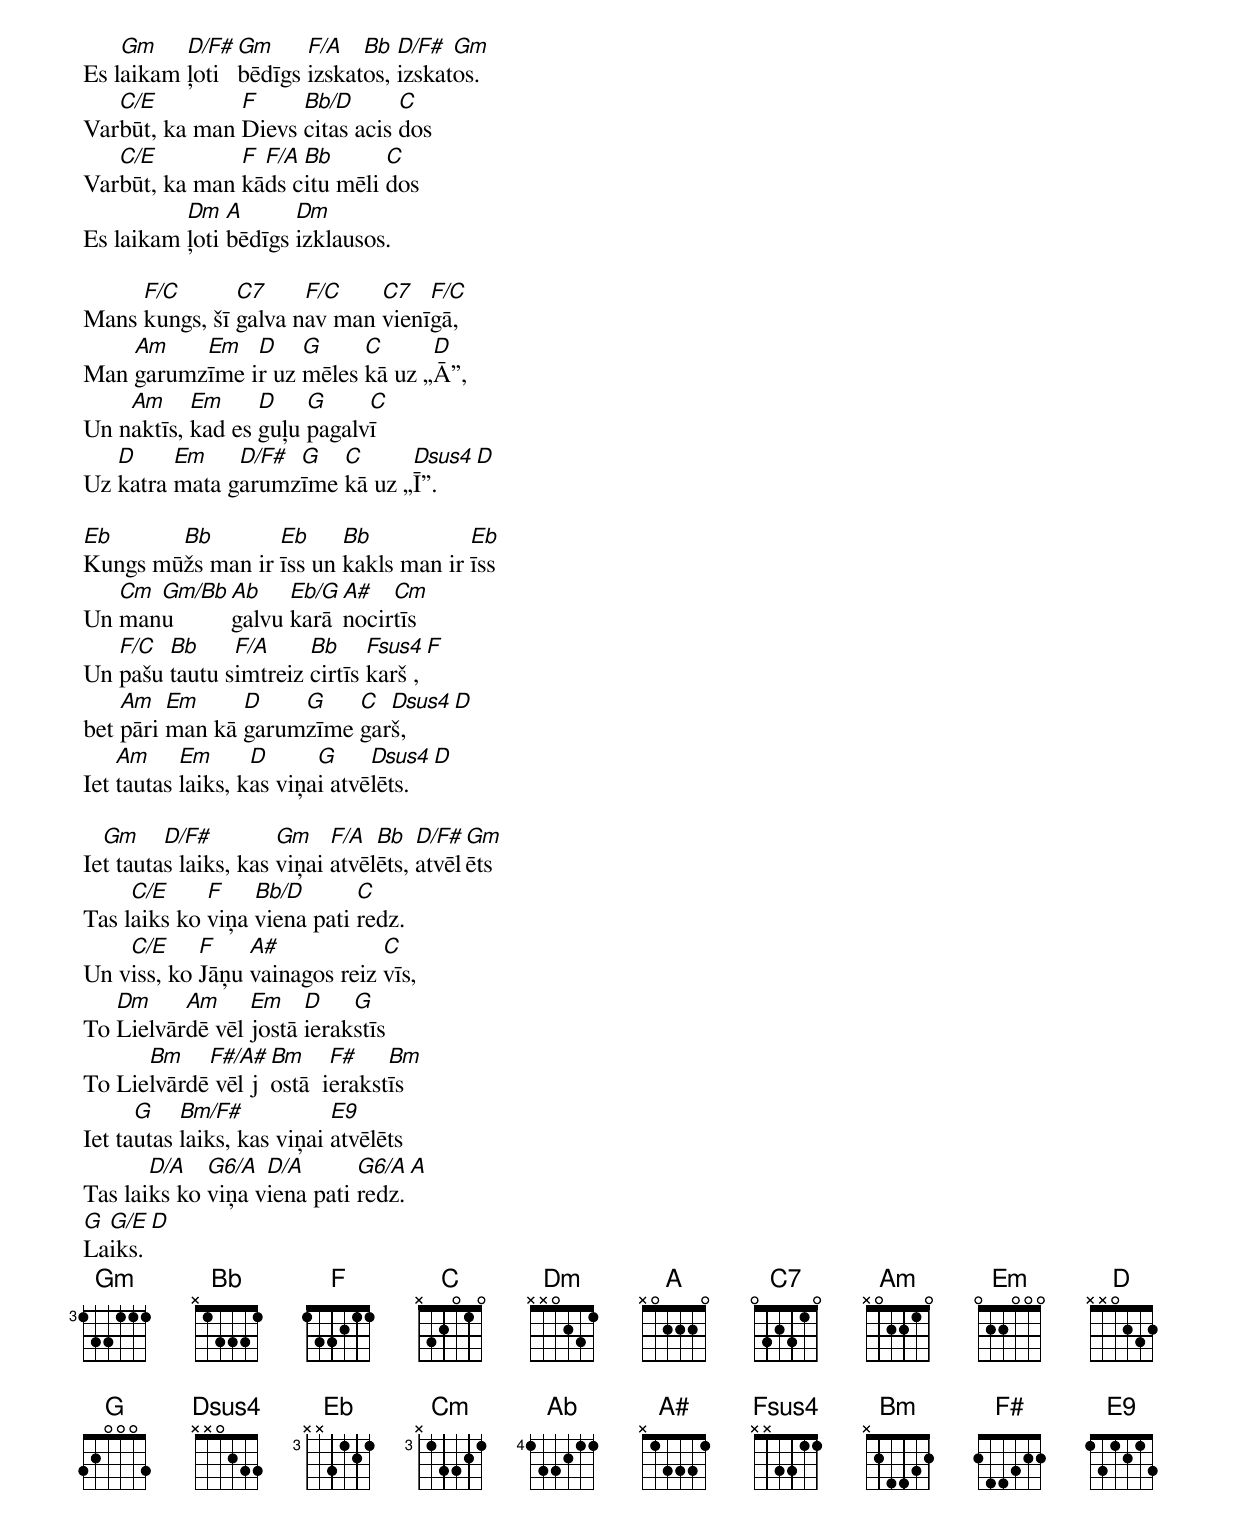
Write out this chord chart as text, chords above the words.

    Gm    D/F# Gm     F/A   Bb  D/F#  Gm
Es laikam ļoti bēdīgs izskatos, izskatos.
   C/E         F     Bb/D       C
Varbūt, ka man Dievs citas acis dos
   C/E         F F/A Bb       C
Varbūt, ka man kāds citu mēli dos
          Dm   A      Dm
Es laikam ļoti bēdīgs izklausos.

     F/C       C7     F/C    C7   F/C
Mans kungs, šī galva nav man vienīgā,
    Am    Em   D    G     C      D
Man garumzīme ir uz mēles kā uz „Ā”,
    Am     Em     D    G     C
Un naktīs, kad es guļu pagalvī
   D     Em    D/F# G   C      Dsus4 D
Uz katra mata garumzīme kā uz „Ī”.

Eb      Bb        Eb     Bb           Eb
Kungs mūžs man ir īss un kakls man ir īss
   Cm Gm/Bb Ab    Eb/G A#   Cm
Un manu     galvu karā nocirtīs
   F/C  Bb     F/A     Bb     Fsus4 F
Un pašu tautu simtreiz cirtīs karš ,
    Am   Em     D    G    C  Dsus4 D
bet pāri man kā garumzīme garš,
    Am     Em      D      G     Dsus4 D
Iet tautas laiks, kas viņai atvēlēts.

  Gm     D/F#         Gm    F/A  Bb   D/F# Gm
Iet tautas laiks, kas viņai atvēlēts, atvēlēts
     C/E     F    Bb/D       C
Tas laiks ko viņa viena pati redz.
    C/E     F    A#            C
Un viss, ko Jāņu vainagos reiz vīs,
   Dm     Am     Em    D    G
To Lielvārdē vēl jostā ierakstīs
      Bm    F#/A# Bm     F#    Bm
To Lielvārdē vēl jostā  ierakstīs
      G    Bm/F#            E9
Iet tautas laiks, kas viņai atvēlēts
       D/A   G6/A  D/A       G6/A   A
Tas laiks ko viņa viena pati redz.
G G/E D
Laiks.
